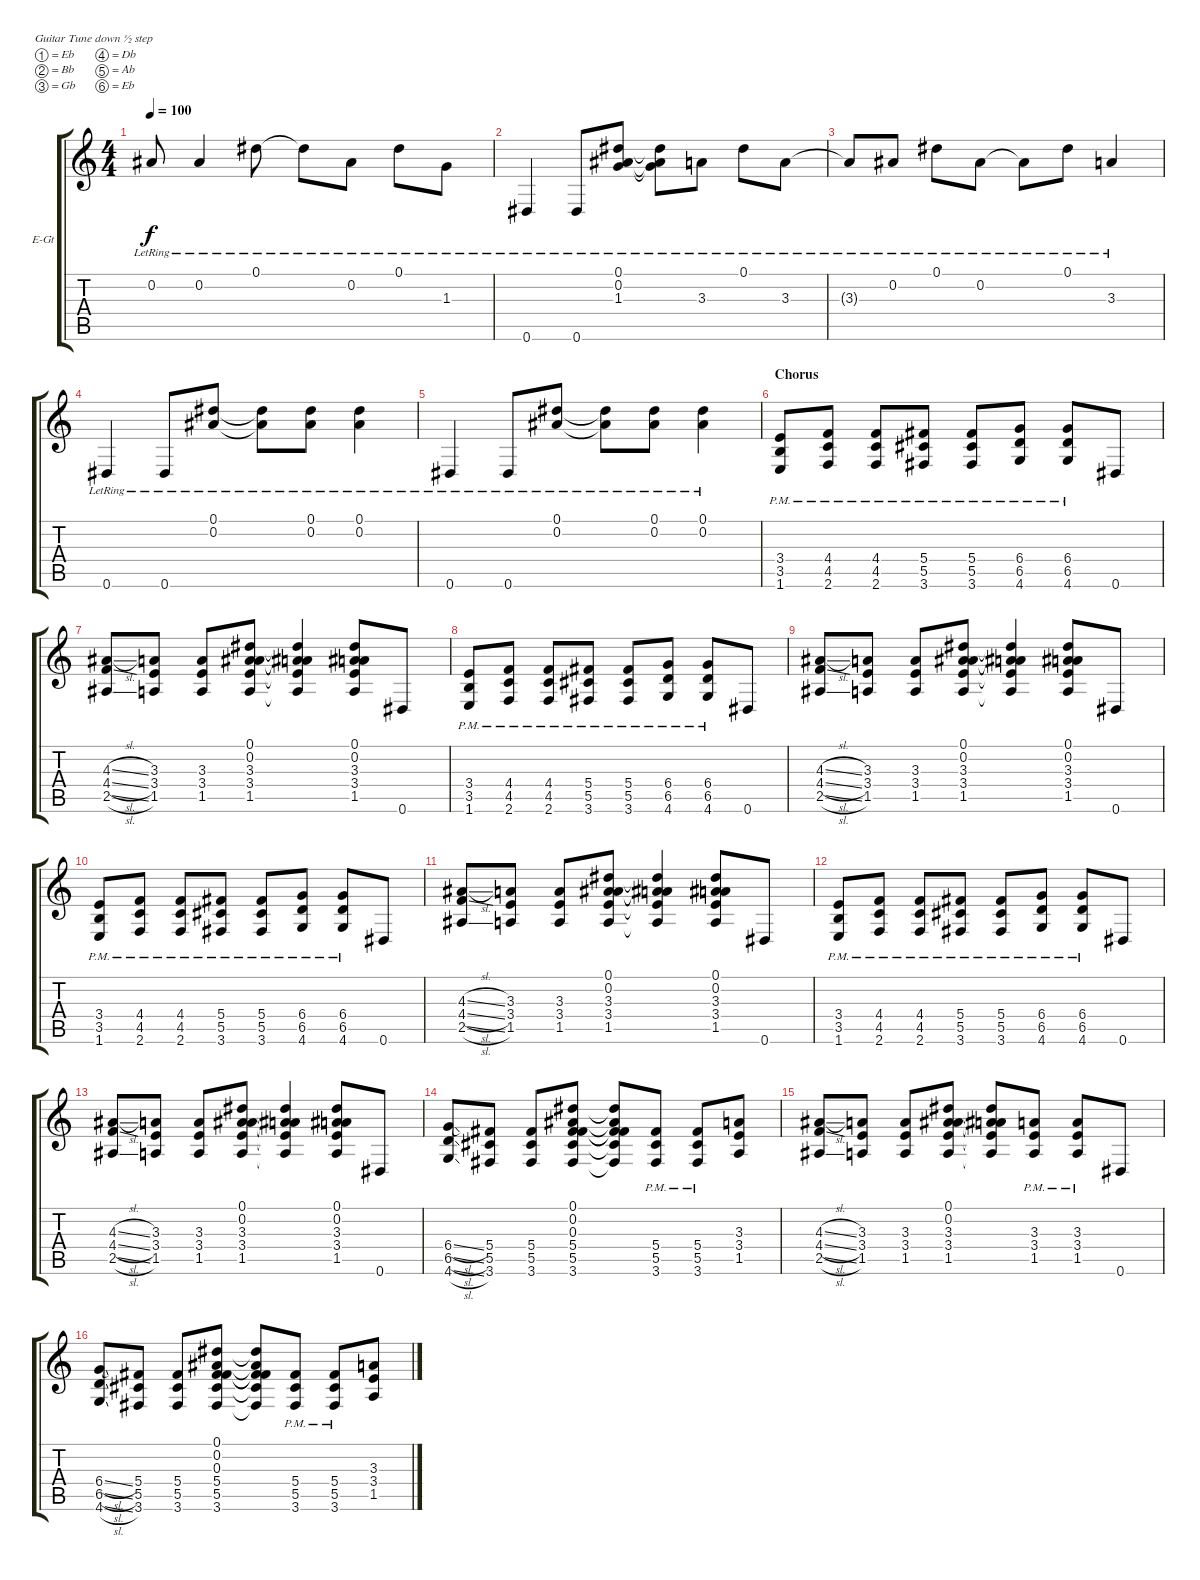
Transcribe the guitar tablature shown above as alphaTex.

\defaultSystemsLayout 4
\bracketExtendMode groupsimilarinstruments
\firstSystemTrackNameOrientation horizontal
\otherSystemsTrackNameOrientation horizontal
\track ("Electric Guitar" "E-Gt") {instrument distortionguitar}
\staff {score tabs}
\tuning (Eb4 Bb3 Gb3 Db3 Ab2 Eb2)
\ts (4 4)
\tempo 100
\clef g2
\scale
1.03909
\ks c
0.2{lr t}.8{dy f} 0.2{lr}.4 0.1{lr}.8 0.1{lr t}.8 0.2{lr}.8 0.1{lr}.8 1.3{lr}.8 |
\scale
0.960908 0.6{lr}.4 0.6{lr}.8 (0.1{lr} 0.2{lr} 1.3{lr}).8 (0.1{lr t} 0.2{lr t} 1.3{lr t}).8 3.3{lr}.8 0.1{lr}.8 3.3{lr}.8 |
\scale
1.03909 3.3{lr t}.8 0.2{lr}.8 0.1{lr}.8 0.2{lr}.8 0.2{lr t}.8 0.1{lr}.8 3.3{lr}.4 |
\scale
0.960908 0.6{lr}.4 0.6{lr}.8 (0.1{lr} 0.2{lr}).8 (0.1{lr t} 0.2{lr t}).8 (0.1{lr} 0.2{lr}).8 (0.1{lr} 0.2{lr}).4 |
\scale
1.03909 0.6{lr}.4 0.6{lr}.8 (0.1{lr} 0.2{lr}).8 (0.1{lr t} 0.2{lr t}).8 (0.1{lr} 0.2{lr}).8 (0.1{lr} 0.2{lr}).4 |
\section ("" "Chorus")
\scale
0.960908 (1.6{pm} 3.5{pm} 3.4{pm}).8 (2.6{pm} 4.5{pm} 4.4{pm}).8 (2.6{pm} 4.5{pm} 4.4{pm}).8 (3.6{pm} 5.5{pm} 5.4{pm}).8 (3.6{pm} 5.5{pm} 5.4{pm}).8 (4.6{pm} 6.5{pm} 6.4{pm}).8 (4.6{pm} 6.5{pm} 6.4{pm}).8 0.6.8 |
\scale
1.03909 (2.5{sl} 4.4{sl} 4.3{sl}).8 (1.5 3.4 3.3).8 (1.5 3.4 3.3).8 (1.5 3.4 3.3 0.2 0.1).8 (1.5{t} 3.4{t} 3.3{t} 0.2{t} 0.1{t}).4 (1.5 3.4 3.3 0.2 0.1).8 0.6.8 |
\scale
0.960908 (1.6{pm} 3.5{pm} 3.4{pm}).8 (2.6{pm} 4.5{pm} 4.4{pm}).8 (2.6{pm} 4.5{pm} 4.4{pm}).8 (3.6{pm} 5.5{pm} 5.4{pm}).8 (3.6{pm} 5.5{pm} 5.4{pm}).8 (4.6{pm} 6.5{pm} 6.4{pm}).8 (4.6{pm} 6.5{pm} 6.4{pm}).8 0.6.8 |
\scale
1.03909 (2.5{sl} 4.4{sl} 4.3{sl}).8 (1.5 3.4 3.3).8 (1.5 3.4 3.3).8 (1.5 3.4 3.3 0.2 0.1).8 (1.5{t} 3.4{t} 3.3{t} 0.2{t} 0.1{t}).4 (1.5 3.4 3.3 0.2 0.1).8 0.6.8 |
\scale
0.960908 (1.6{pm} 3.5{pm} 3.4{pm}).8 (2.6{pm} 4.5{pm} 4.4{pm}).8 (2.6{pm} 4.5{pm} 4.4{pm}).8 (3.6{pm} 5.5{pm} 5.4{pm}).8 (3.6{pm} 5.5{pm} 5.4{pm}).8 (4.6{pm} 6.5{pm} 6.4{pm}).8 (4.6{pm} 6.5{pm} 6.4{pm}).8 0.6.8 |
\scale
1.03909 (2.5{sl} 4.4{sl} 4.3{sl}).8 (1.5 3.4 3.3).8 (1.5 3.4 3.3).8 (1.5 3.4 3.3 0.2 0.1).8 (1.5{t} 3.4{t} 3.3{t} 0.2{t} 0.1{t}).4 (1.5 3.4 3.3 0.2 0.1).8 0.6.8 |
\scale
0.960908 (1.6{pm} 3.5{pm} 3.4{pm}).8 (2.6{pm} 4.5{pm} 4.4{pm}).8 (2.6{pm} 4.5{pm} 4.4{pm}).8 (3.6{pm} 5.5{pm} 5.4{pm}).8 (3.6{pm} 5.5{pm} 5.4{pm}).8 (4.6{pm} 6.5{pm} 6.4{pm}).8 (4.6{pm} 6.5{pm} 6.4{pm}).8 0.6.8 |
\scale
1.03909 (2.5{sl} 4.4{sl} 4.3{sl}).8 (1.5 3.4 3.3).8 (1.5 3.4 3.3).8 (1.5 3.4 3.3 0.2 0.1).8 (1.5{t} 3.4{t} 3.3{t} 0.2{t} 0.1{t}).4 (1.5 3.4 3.3 0.2 0.1).8 0.6.8 |
\scale
0.960908 (4.6{sl} 6.5{sl} 6.4{sl}).8 (3.6 5.5 5.4).8 (3.6 5.5 5.4).8 (3.6 5.5 5.4 0.3 0.2 0.1).8 (3.6{t} 5.5{t} 5.4{t} 0.3{t} 0.2{t} 0.1{t}).8 (3.6{pm} 5.5{pm} 5.4{pm}).8 (3.6{pm} 5.5{pm} 5.4{pm}).8 (1.5 3.4 3.3).8 |
\scale
1.03909 (2.5{sl} 4.4{sl} 4.3{sl}).8 (1.5 3.4 3.3).8 (1.5 3.4 3.3).8 (1.5 3.4 3.3 0.2 0.1).8 (1.5{t} 3.4{t} 3.3{t} 0.2{t} 0.1{t}).8 (1.5{pm} 3.4{pm} 3.3{pm}).8 (1.5{pm} 3.4{pm} 3.3{pm}).8 0.6.8 |
\scale
0.960908 (4.6{sl} 6.5{sl} 6.4{sl}).8 (3.6 5.5 5.4).8 (3.6 5.5 5.4).8 (3.6 5.5 5.4 0.3 0.2 0.1).8 (3.6{t} 5.5{t} 5.4{t} 0.3{t} 0.2{t} 0.1{t}).8 (3.6{pm} 5.5{pm} 5.4{pm}).8 (3.6{pm} 5.5{pm} 5.4{pm}).8 (1.5 3.4 3.3).8
